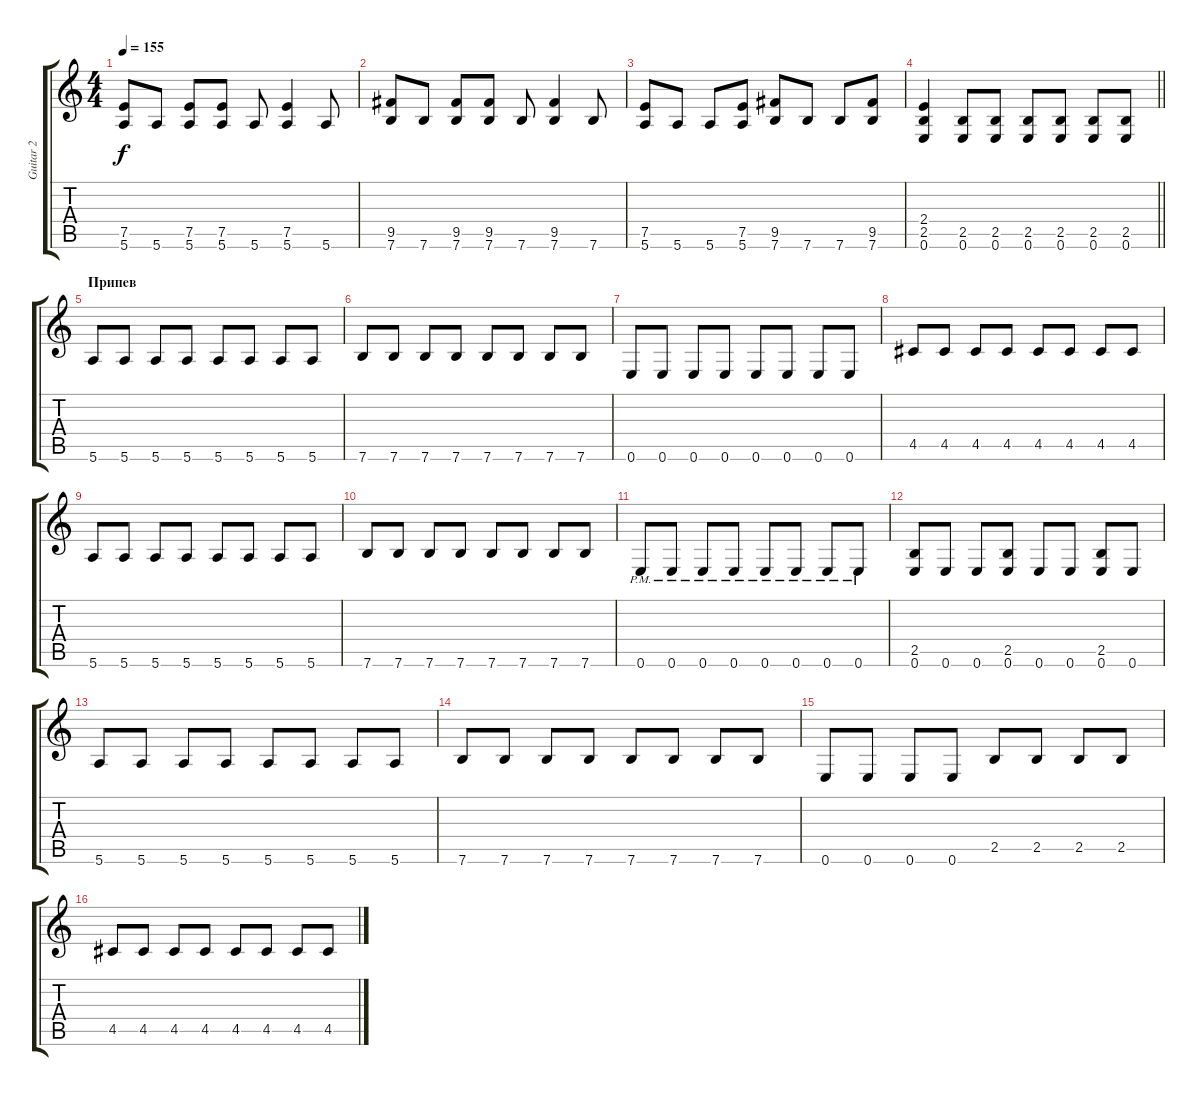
\track ("Guitar 2" "Guitar 2") {instrument distortionguitar}
\staff {score tabs}
\tuning (E4 B3 G3 D3 A2 E2) {hide}
\ts (4 4)
\tempo 155
\clef g2
\ks c
(7.5 5.6).8{dy f} 5.6.8 (7.5 5.6).8 (7.5 5.6).8 5.6.8 (7.5 5.6).4 5.6.8 |
(9.5 7.6).8 7.6.8 (9.5 7.6).8 (9.5 7.6).8 7.6.8 (9.5 7.6).4 7.6.8 |
(7.5 5.6).8 5.6.8 5.6.8 (7.5 5.6).8 (9.5 7.6).8 7.6.8 7.6.8 (9.5 7.6).8 |
\barLineRight lightlight
(2.4 2.5 0.6).4 (2.5 0.6).8 (2.5 0.6).8 (2.5 0.6).8 (2.5 0.6).8 (2.5 0.6).8 (2.5 0.6).8 |
\section ("" "Припев")
5.6.8{balance 16} 5.6.8 5.6.8 5.6.8 5.6.8 5.6.8 5.6.8 5.6.8 |
7.6.8 7.6.8 7.6.8 7.6.8 7.6.8 7.6.8 7.6.8 7.6.8 |
0.6.8 0.6.8 0.6.8 0.6.8 0.6.8 0.6.8 0.6.8 0.6.8 |
4.5.8 4.5.8 4.5.8 4.5.8 4.5.8 4.5.8 4.5.8 4.5.8 |
5.6.8 5.6.8 5.6.8 5.6.8 5.6.8 5.6.8 5.6.8 5.6.8 |
7.6.8 7.6.8 7.6.8 7.6.8 7.6.8 7.6.8 7.6.8 7.6.8 |
0.6{pm}.8 0.6{pm}.8 0.6{pm}.8 0.6{pm}.8 0.6{pm}.8 0.6{pm}.8 0.6{pm}.8 0.6{pm}.8 |
(2.5 0.6).8 0.6.8 0.6.8 (2.5 0.6).8 0.6.8 0.6.8 (2.5 0.6).8 0.6.8 |
5.6.8{balance 16} 5.6.8 5.6.8 5.6.8 5.6.8 5.6.8 5.6.8 5.6.8 |
7.6.8 7.6.8 7.6.8 7.6.8 7.6.8 7.6.8 7.6.8 7.6.8 |
0.6.8 0.6.8 0.6.8 0.6.8 2.5.8 2.5.8 2.5.8 2.5.8 |
4.5.8 4.5.8 4.5.8 4.5.8 4.5.8 4.5.8 4.5.8 4.5.8
